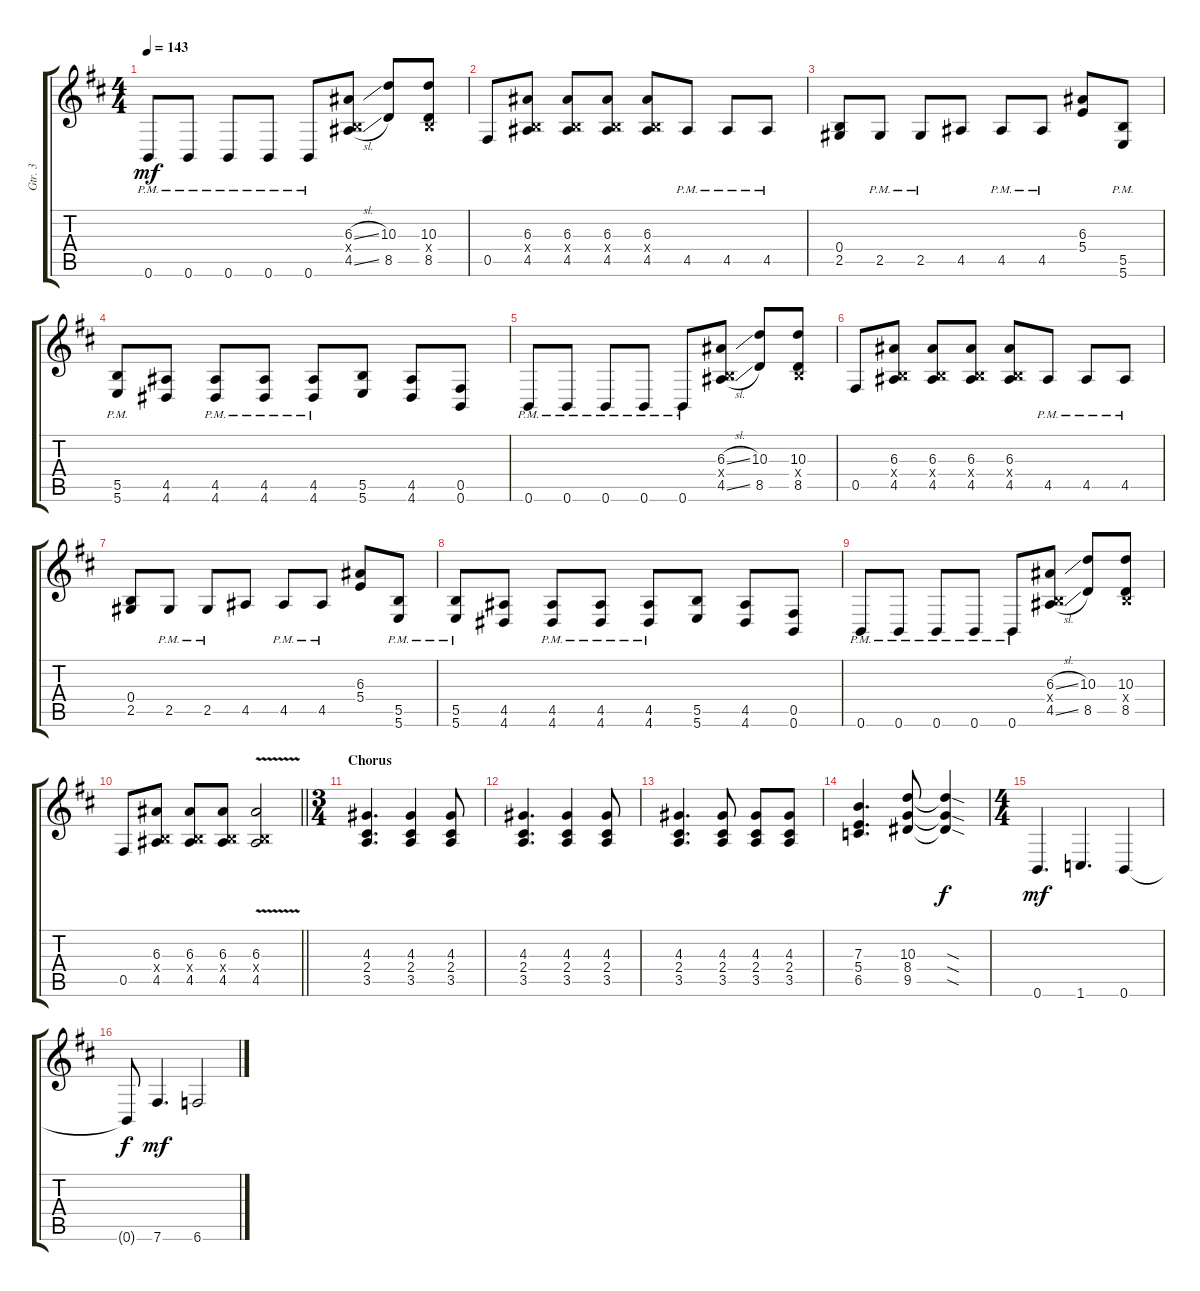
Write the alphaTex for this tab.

\track ("Gtr. 3" "Gtr. 3") {instrument distortionguitar}
\staff {score tabs}
\tuning (Db4 Ab3 E3 B2 Gb2 B1) {hide}
\ts (4 4)
\tempo 143
\clef g2
\ks bminor
0.6{pm}.8{dy mf} 0.6{pm}.8 0.6{pm}.8 0.6{pm}.8 0.6{pm}.8 (6.3{sl} 0.4{x} 4.5{sl}).8 (10.3 8.5).8 (10.3 0.4{x} 8.5).8 |
0.5.8 (6.3 0.4{x} 4.5).8 (6.3 0.4{x} 4.5).8 (6.3 0.4{x} 4.5).8 (6.3 0.4{x} 4.5).8 4.5{pm}.8 4.5{pm}.8 4.5{pm}.8 |
(0.4 2.5).8 2.5{pm}.8 2.5{pm}.8 4.5.8 4.5{pm}.8 4.5{pm}.8 (6.3 5.4).8 (5.5{pm} 5.6{pm}).8 |
(5.5{pm} 5.6{pm}).8 (4.5 4.6).8 (4.5{pm} 4.6{pm}).8 (4.5{pm} 4.6{pm}).8 (4.5{pm} 4.6{pm}).8 (5.5 5.6).8 (4.5 4.6).8 (0.5 0.6).8 |
0.6{pm}.8 0.6{pm}.8 0.6{pm}.8 0.6{pm}.8 0.6{pm}.8 (6.3{sl} 0.4{x} 4.5{sl}).8 (10.3 8.5).8 (10.3 0.4{x} 8.5).8 |
0.5.8 (6.3 0.4{x} 4.5).8 (6.3 0.4{x} 4.5).8 (6.3 0.4{x} 4.5).8 (6.3 0.4{x} 4.5).8 4.5{pm}.8 4.5{pm}.8 4.5{pm}.8 |
(0.4 2.5).8 2.5{pm}.8 2.5{pm}.8 4.5.8 4.5{pm}.8 4.5{pm}.8 (6.3 5.4).8 (5.5{pm} 5.6{pm}).8 |
(5.5{pm} 5.6{pm}).8 (4.5 4.6).8 (4.5{pm} 4.6{pm}).8 (4.5{pm} 4.6{pm}).8 (4.5{pm} 4.6{pm}).8 (5.5 5.6).8 (4.5 4.6).8 (0.5 0.6).8 |
0.6{pm}.8 0.6{pm}.8 0.6{pm}.8 0.6{pm}.8 0.6{pm}.8 (6.3{sl} 0.4{x} 4.5{sl}).8 (10.3 8.5).8 (10.3 0.4{x} 8.5).8 |
\barLineRight lightlight
0.5.8 (6.3 0.4{x} 4.5).8 (6.3 0.4{x} 4.5).8 (6.3 0.4{x} 4.5).8 (6.3{v} 0.4{x} 4.5{v}).2 |
\ts (3 4)
\section ("" "Chorus")
(4.3 2.4 3.5).4{d} (4.3 2.4 3.5).4 (4.3 2.4 3.5).8 |
(4.3 2.4 3.5).4{d} (4.3 2.4 3.5).4 (4.3 2.4 3.5).8 |
(4.3 2.4 3.5).4{d} (4.3 2.4 3.5).8 (4.3 2.4 3.5).8 (4.3 2.4 3.5).8 |
(7.3 5.4 6.5).4{d} (10.3 8.4 9.5).8 (10.3{sod t} 8.4{sod t} 9.5{sod t}).4{dy f} |
\ts (4 4)
0.6.4{d dy mf} 1.6.4{d} 0.6.4 |
0.6{t}.8{dy f} 7.6.4{d dy mf} 6.6.2
